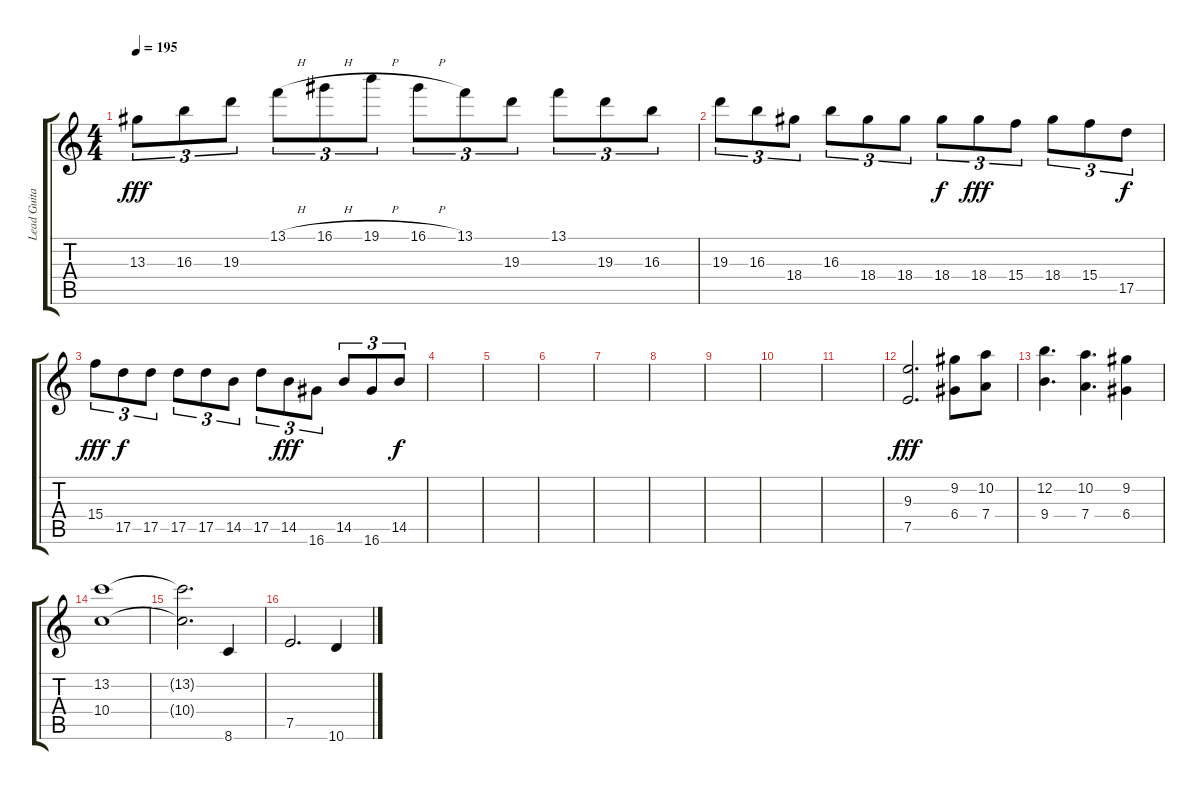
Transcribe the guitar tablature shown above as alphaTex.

\track ("Lead Guitar" "Lead Guita") {instrument distortionguitar bank 255}
\staff {score tabs}
\tuning (E4 B3 G3 D3 A2 E2) {hide}
\ts (4 4)
\tempo 195
\clef g2
\ks c
13.3.8{tu (3 2) dy fff} 16.3.8{tu (3 2)} 19.3.8{tu (3 2)} 13.1{h}.8{tu (3 2)} 16.1{h}.8{tu (3 2)} 19.1{h}.8{tu (3 2)} 16.1{h}.8{tu (3 2)} 13.1.8{tu (3 2)} 19.3.8{tu (3 2)} 13.1.8{tu (3 2)} 19.3.8{tu (3 2)} 16.3.8{tu (3 2)} |
19.3.8{tu (3 2)} 16.3.8{tu (3 2)} 18.4.8{tu (3 2)} 16.3.8{tu (3 2)} 18.4.8{tu (3 2)} 18.4.8{tu (3 2)} 18.4.8{tu (3 2) dy f} 18.4.8{tu (3 2) dy fff} 15.4.8{tu (3 2)} 18.4.8{tu (3 2)} 15.4.8{tu (3 2)} 17.5.8{tu (3 2) dy f} |
15.4.8{tu (3 2) dy fff} 17.5.8{tu (3 2) dy f} 17.5.8{tu (3 2)} 17.5.8{tu (3 2)} 17.5.8{tu (3 2)} 14.5.8{tu (3 2)} 17.5.8{tu (3 2)} 14.5.8{tu (3 2) dy fff} 16.6.8{tu (3 2)} 14.5.8{tu (3 2)} 16.6.8{tu (3 2)} 14.5.8{tu (3 2) dy f} |
|
|
|
|
|
|
|
|
(9.3 7.5).2{d dy fff} (9.2 6.4).8 (10.2 7.4).8 |
(12.2 9.4).4{d} (10.2 7.4).4{d} (9.2 6.4).4 |
(13.2 10.4).1 |
(13.2{t} 10.4{t}).2{d} 8.6.4 |
7.5.2{d} 10.6.4
